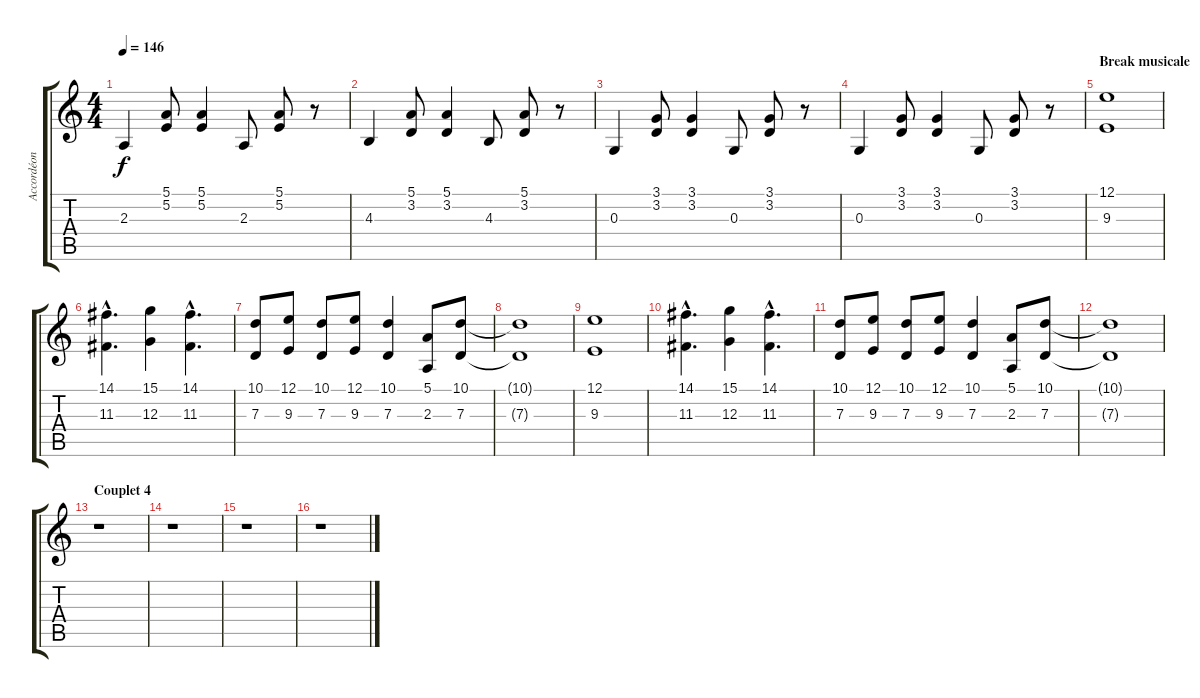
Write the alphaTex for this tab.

\track ("Accordéon" "Accordéon") {instrument accordion}
\staff {score tabs}
\tuning (E4 B3 G3 D3 A2 E2) {hide}
\ts (4 4)
\tempo 146
\clef g2
\ks c
2.3.4{dy f} (5.1 5.2).8 (5.1 5.2).4 2.3.8 (5.1 5.2).8 r.8 |
4.3.4 (5.1 3.2).8 (5.1 3.2).4 4.3.8 (5.1 3.2).8 r.8 |
0.3.4 (3.1 3.2).8 (3.1 3.2).4 0.3.8 (3.1 3.2).8 r.8 |
0.3.4 (3.1 3.2).8 (3.1 3.2).4 0.3.8 (3.1 3.2).8 r.8 |
\section ("" "Break musicale")
(12.1 9.3).1 |
(14.1{hac} 11.3{hac}).4{d} (15.1 12.3).4 (14.1{hac} 11.3{hac}).4{d} |
(10.1 7.3).8 (12.1 9.3).8 (10.1 7.3).8 (12.1 9.3).8 (10.1 7.3).4 (5.1 2.3).8 (10.1 7.3).8 |
(10.1{t} 7.3{t}).1 |
(12.1 9.3).1 |
(14.1{hac} 11.3{hac}).4{d} (15.1 12.3).4 (14.1{hac} 11.3{hac}).4{d} |
(10.1 7.3).8 (12.1 9.3).8 (10.1 7.3).8 (12.1 9.3).8 (10.1 7.3).4 (5.1 2.3).8 (10.1 7.3).8 |
(10.1{t} 7.3{t}).1 |
\section ("" "Couplet 4")
r.1 |
r.1 |
r.1 |
r.1
